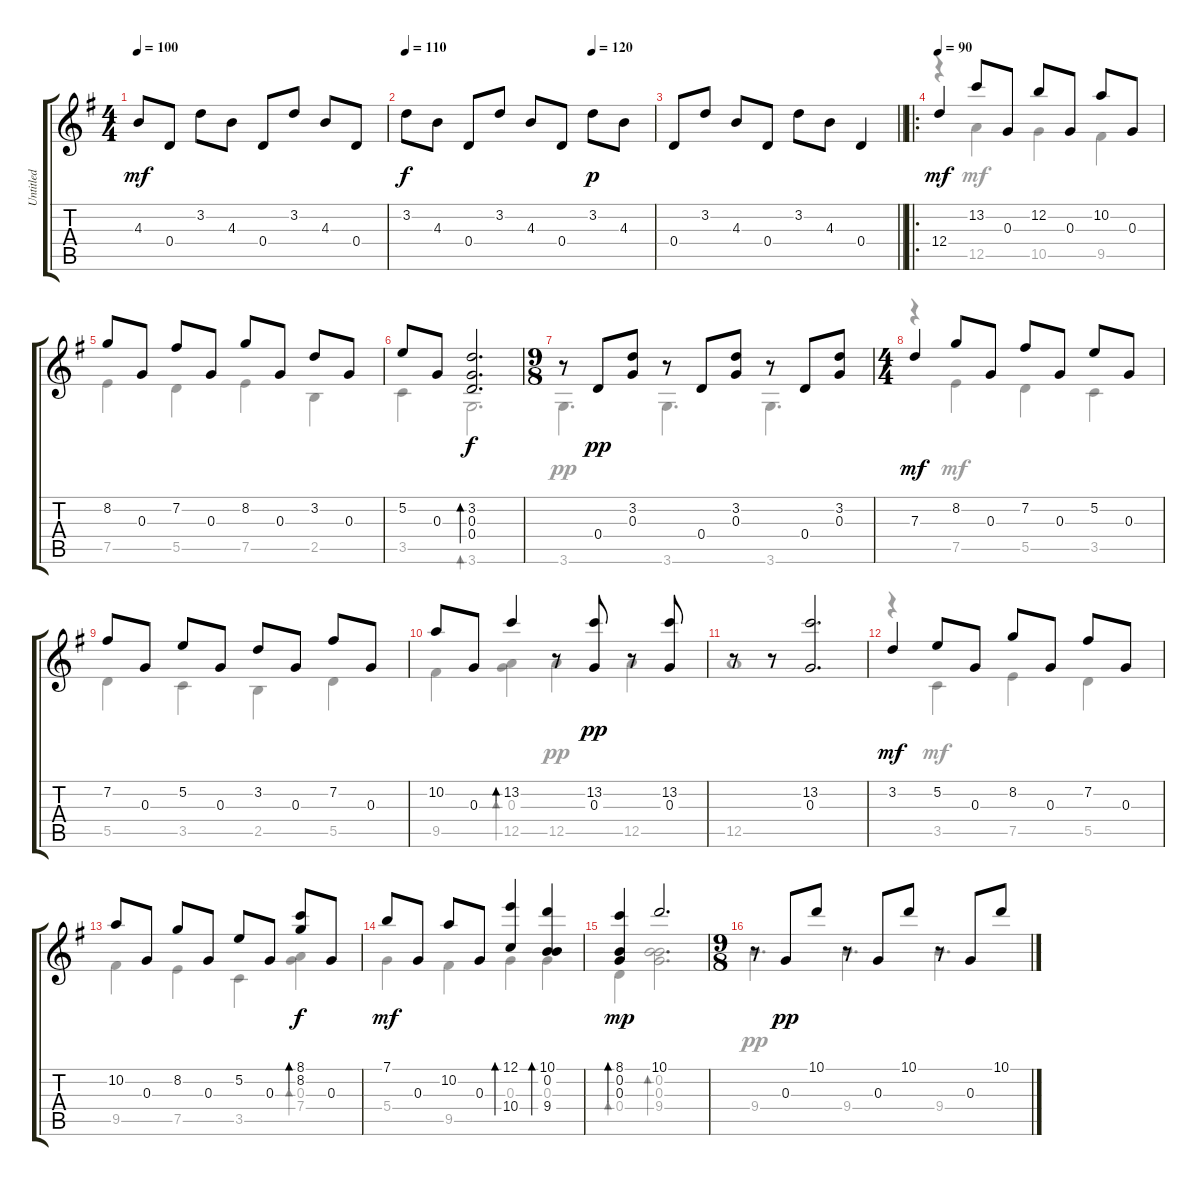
\track ("Untitled" "Untitled") {instrument acousticguitarnylon}
\staff {score tabs}
\tuning (E4 B3 G3 D3 A2 E2) {hide}
\voice
\ts (4 4)
\tempo 100
\clef g2
\ks g
4.3.8{dy mf} 0.4.8 3.2.8 4.3.8 0.4.8 3.2.8 4.3.8 0.4.8 |
\tempo 110
\tempo (120 0.75)
3.2.8{dy f} 4.3.8 0.4.8 3.2.8 4.3.8 0.4.8 3.2.8{dy p} 4.3.8 |
\barLineRight lightlight
0.4.8 3.2.8 4.3.8 0.4.8 3.2.8 4.3.8 0.4.4 |
\ro
\tempo 90
12.4.4{dy mf} 13.2.8 0.3.8 12.2.8 0.3.8 10.2.8 0.3.8 |
8.2.8 0.3.8 7.2.8 0.3.8 8.2.8 0.3.8 3.2.8 0.3.8 |
5.2.8 0.3.8 (3.2 0.3 0.4).2{d bd 30 dy f} |
\ts (9 8)
r.8 0.4.8{dy pp} (3.2 0.3).8 r.8 0.4.8 (3.2 0.3).8 r.8 0.4.8 (3.2 0.3).8 |
\ts (4 4)
7.3.4{dy mf} 8.2.8 0.3.8 7.2.8 0.3.8 5.2.8 0.3.8 |
7.2.8 0.3.8 5.2.8 0.3.8 3.2.8 0.3.8 7.2.8 0.3.8 |
10.2.8 0.3.8 13.2.4{bd 30} r.8 (13.2 0.3).8{dy pp} r.8 (13.2 0.3).8 |
r.8 r.8 (13.2 0.3).2{d} |
3.2.4{dy mf} 5.2.8 0.3.8 8.2.8 0.3.8 7.2.8 0.3.8 |
10.2.8 0.3.8 8.2.8 0.3.8 5.2.8 0.3.8 (8.1 8.2).8{bd 30 dy f} 0.3.8 |
7.1.8{dy mf} 0.3.8 10.2.8 0.3.8 (12.1 10.4).4{bd 30} (10.1 0.2 9.4).4{bd 30} |
(8.1 0.2 0.3).4{bd 30 dy mp} 10.1.2{d} |
\ts (9 8)
r.8 0.3.8{dy pp} 10.1.8 r.8 0.3.8 10.1.8 r.8 0.3.8 10.1.8
\voice
\clef g2
\ottava regular
\simile none
\ks g
|
|
\barLineRight lightlight
|
r.4 12.5.4{dy mf} 10.5.4 9.5.4 |
7.5.4 5.5.4 7.5.4 2.5.4 |
3.5.4 3.6.2{d bd 30 dy f} |
3.6.4{d dy pp} 3.6.4{d} 3.6.4{d} |
r.4 7.5.4{dy mf} 5.5.4 3.5.4 |
5.5.4 3.5.4 2.5.4 5.5.4 |
9.5.4 (0.3 12.5).4{bd 30} 12.5.4{dy pp} 12.5.4 |
12.5.1 |
r.4 3.5.4{dy mf} 7.5.4 5.5.4 |
9.5.4 7.5.4 3.5.4 (0.3 7.4).4{bd 30 dy f} |
5.4.4{dy mf} 9.5.4 0.3.4 0.3.4 |
0.4.4{bd 30 dy mp} (0.2 0.3 9.4).2{d bd 30} |
9.4.4{d dy pp} 9.4.4{d} 9.4.4{d}
